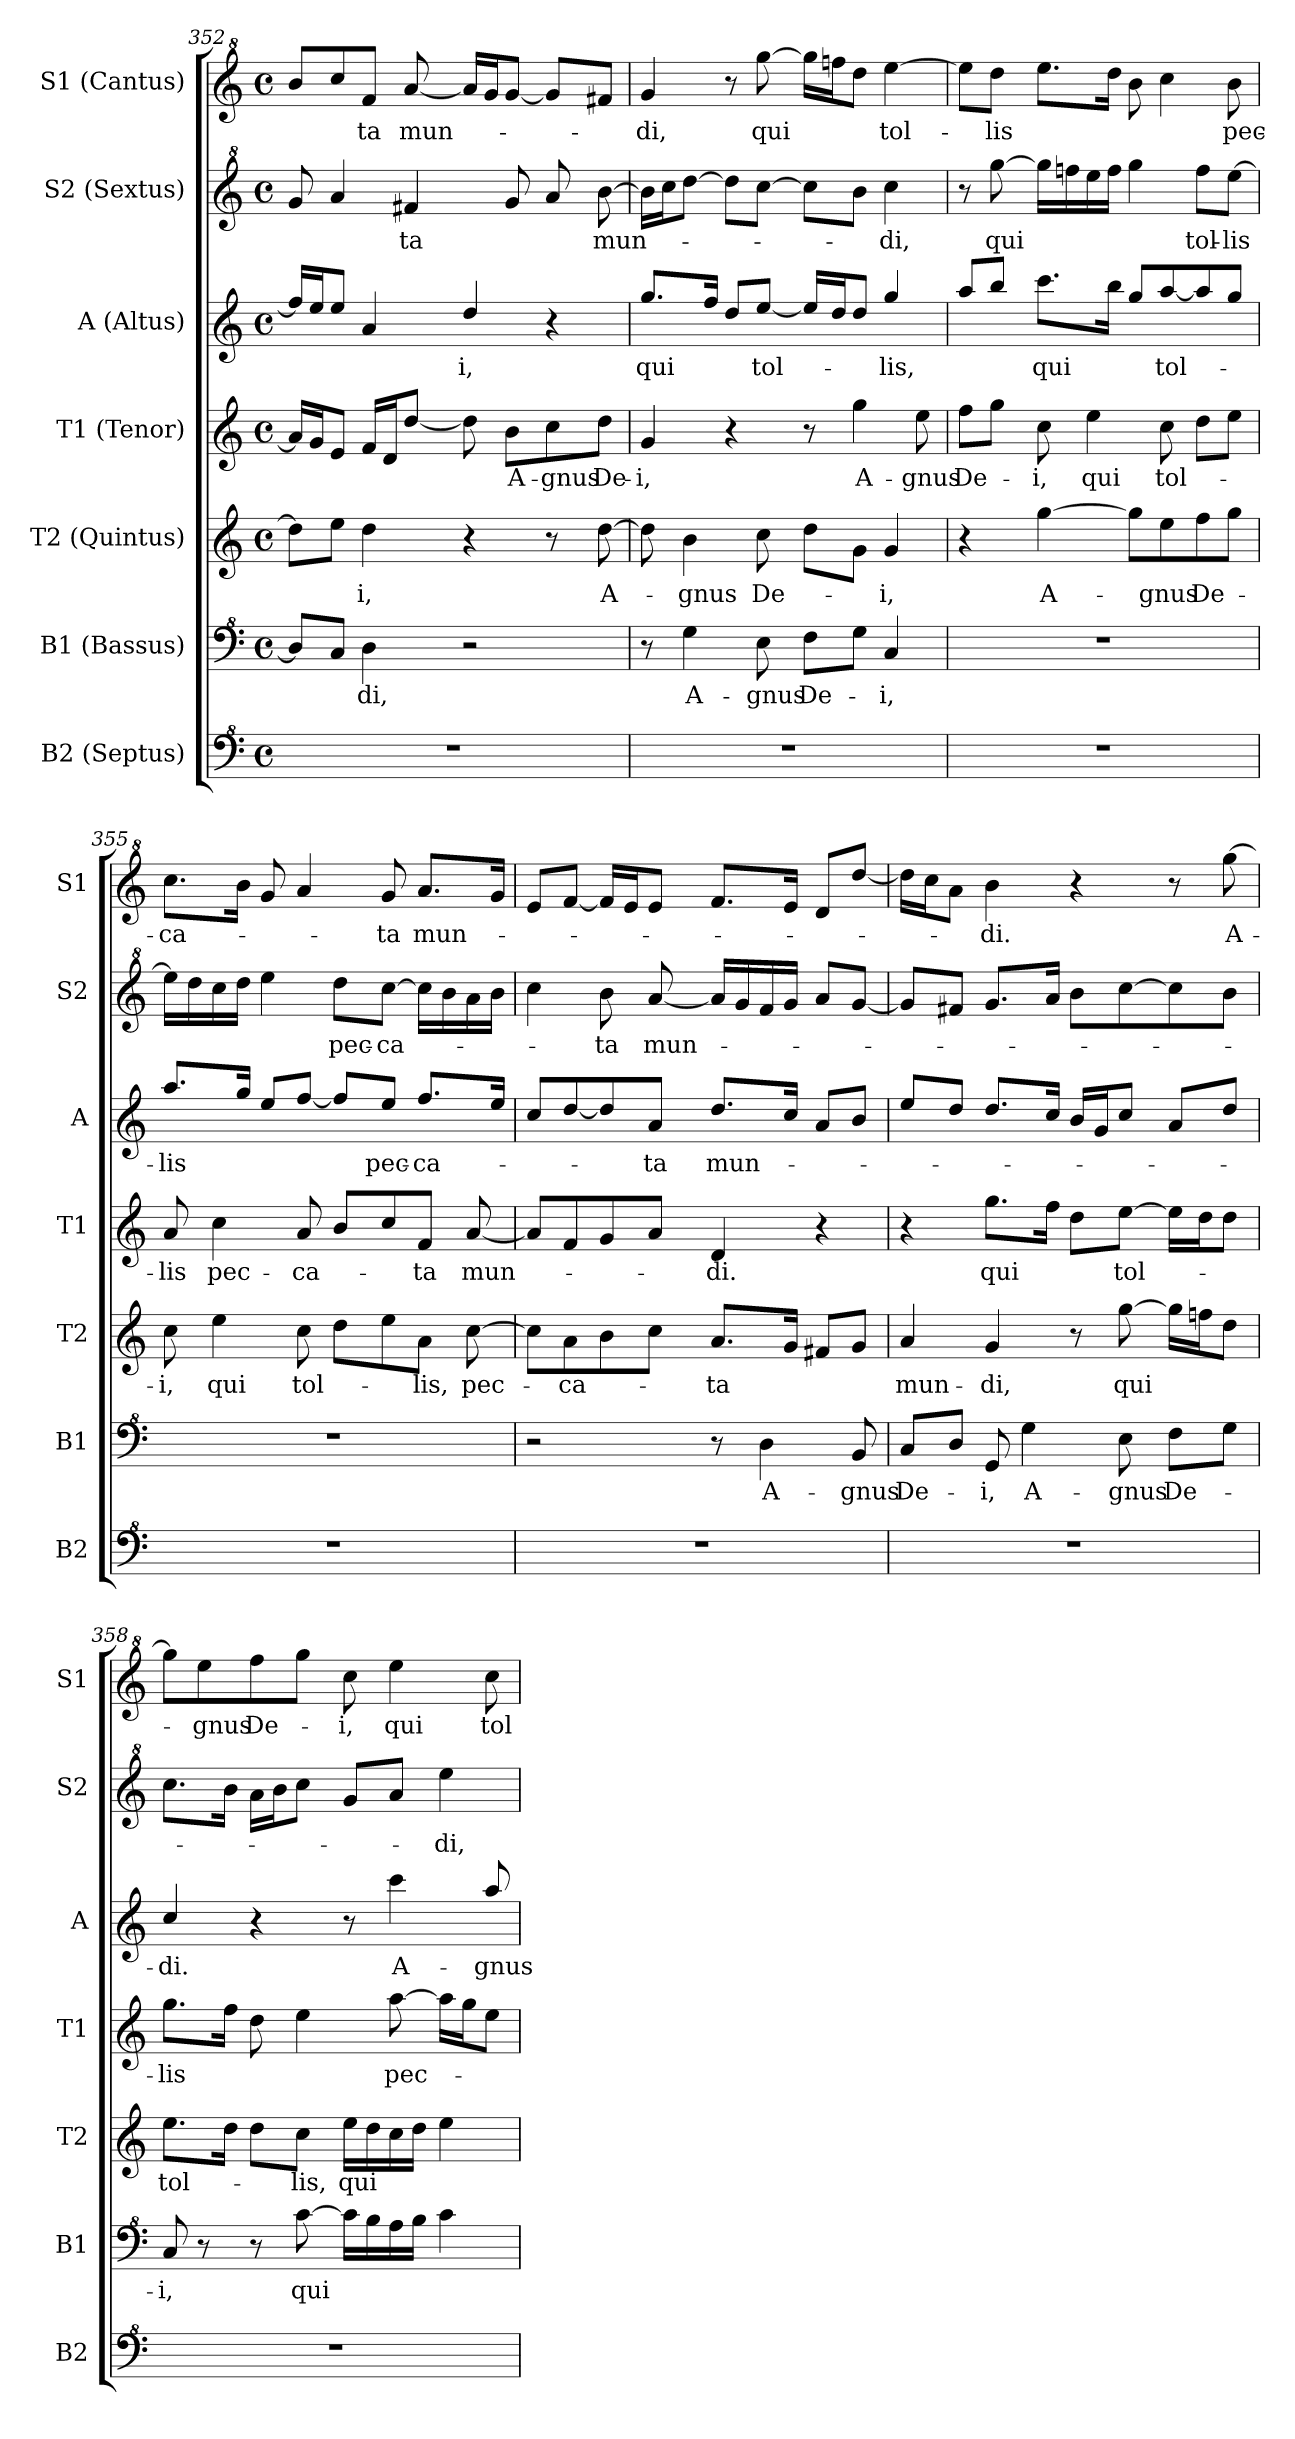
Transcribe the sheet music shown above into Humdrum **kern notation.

**kern	**kern	**text	**kern	**text	**kern	**text	**kern	**text	**kern	**text	**kern	**text
*part7	*part6	*part6	*part5	*part5	*part4	*part4	*part3	*part3	*part2	*part2	*part1	*part1
*staff7	*staff6	*staff6	*staff5	*staff5	*staff4	*staff4	*staff3	*staff3	*staff2	*staff2	*staff1	*staff1
*I"B2 (Septus)	*I"B1 (Bassus)	*	*I"T2 (Quintus)	*	*I"T1 (Tenor)	*	*I"A (Altus)	*	*I"S2 (Sextus)	*	*I"S1 (Cantus)	*
*I'B2	*I'B1	*	*I'T2	*	*I'T1	*	*I'A	*	*I'S2	*	*I'S1	*
*clefF^4	*clefF^4	*	*clefG2	*	*clefG2	*	*clefG2	*	*clefG^2	*	*clefG^2	*
*k[]	*k[]	*	*k[]	*	*k[]	*	*k[]	*	*k[]	*	*k[]	*
*M4/4	*M4/4	*	*M4/4	*	*M4/4	*	*M4/4	*	*M4/4	*	*M4/4	*
*met(c)	*met(c)	*	*met(c)	*	*met(c)	*	*met(c)	*	*met(c)	*	*met(c)	*
=352	=352	=352	=352	=352	=352	=352	=352	=352	=352	=352	=352	=352
1r	8d/L]	.	8dd\L]	.	16a/LL]	.	16ff/LL]	.	8gg/	.	8bb/L	.
.	.	.	.	.	16g/J	.	16ee/J	.	.	.	.	.
.	8c/J	.	8ee\J	.	8e/J	.	8ee/J	.	4aa/	.	8ccc/	.
!	!	!LO:LY:b	!	!LO:LY:b	!	!	!	!	!	!	!	!LO:LY:b
.	4d\	-di,	4dd\	-i,	16f/LL	.	4a/	.	.	.	8ff/J	-ta
.	.	.	.	.	16d/J	.	.	.	.	.	.	.
!	!	!	!	!	!	!	!	!	!	!LO:LY:b	!	!LO:LY:b
.	.	.	.	.	[8dd/J	.	.	.	4ff#X/	-ta	[8aa/	mun-
!	!	!	!	!	!	!	!	!LO:LY:b	!	!	!	!
.	2r	.	4r	.	8dd\]	.	4dd/	-i,	.	.	16aa/LL]	.
.	.	.	.	.	.	.	.	.	.	.	16gg/J	.
!	!	!	!	!	!	!LO:LY:b	!	!	!	!	!	!
.	.	.	.	.	8b\L	A-	.	.	8gg/	.	[8gg/J	.
!	!	!	!	!	!	!LO:LY:b	!	!	!	!	!	!
.	.	.	8r	.	8cc\	-gnus	4r	.	8aa/	.	8gg/L]	.
!	!	!	!	!LO:LY:b	!	!LO:LY:b	!	!	!	!LO:LY:b	!	!
.	.	.	[8dd\	A-	8dd\J	De-	.	.	[8bb\	mun-	8ff#X/J	.
=353	=353	=353	=353	=353	=353	=353	=353	=353	=353	=353	=353	=353
!	!	!	!	!	!	!LO:LY:b	!	!LO:LY:b	!	!	!	!LO:LY:b
1r	8r	.	8dd\]	.	4g/	-i,	8.gg/L	qui	16bb\LL]	.	4gg/	-di,
.	.	.	.	.	.	.	.	.	16ccc\J	.	.	.
!	!	!LO:LY:b	!	!LO:LY:b	!	!	!	!	!	!	!	!
.	4g\	A-	4b\	-gnus	.	.	.	.	[8ddd\J	.	.	.
.	.	.	.	.	.	.	16ff/Jk	.	.	.	.	.
.	.	.	.	.	4r	.	8dd/L	.	8ddd\L]	.	8r	.
!	!	!LO:LY:b	!	!LO:LY:b	!	!	!	!LO:LY:b	!	!	!	!LO:LY:b
.	8e\	-gnus	8cc\	De-	.	.	[8ee/J	tol-	[8ccc\J	.	[8ggg\	qui
!	!	!LO:LY:b	!	!	!	!	!	!	!	!	!	!
.	8f\L	De-	8dd\L	.	8r	.	16ee/LL]	.	8ccc\L]	.	16ggg\LL]	.
.	.	.	.	.	.	.	16dd/J	.	.	.	16fffni\J	.
!	!	!	!	!	!	!LO:LY:b	!	!	!	!	!	!
.	8g\J	.	8g\J	.	4gg\	A-	8dd/J	.	8bb\J	.	8ddd\J	.
!	!	!LO:LY:b	!	!LO:LY:b	!	!	!	!LO:LY:b	!	!LO:LY:b	!	!LO:LY:b
.	4c/	-i,	4g/	-i,	.	.	4gg/	-lis,	4ccc\	-di,	[4eee\	tol-
!	!	!	!	!	!	!LO:LY:b	!	!	!	!	!	!
.	.	.	.	.	8ee\	-gnus	.	.	.	.	.	.
!!LO:LB:g=z
=354	=354	=354	=354	=354	=354	=354	=354	=354	=354	=354	=354	=354
!	!	!	!	!	!	!LO:LY:b	!	!	!	!	!	!
1r	1r	.	4r	.	8ff\L	De-	8aa/L	.	8r	.	8eee\L]	.
!	!	!	!	!	!	!	!	!	!	!LO:LY:b	!	!LO:LY:b
.	.	.	.	.	8gg\J	.	8bb/J	.	[8ggg\	qui	8ddd\J	-lis
!	!	!	!	!LO:LY:b	!	!LO:LY:b	!	!LO:LY:b	!	!	!	!
.	.	.	[4gg\	A-	8cc\	-i,	8.ccc\L	qui	16ggg\LL]	.	8.eee\L	.
.	.	.	.	.	.	.	.	.	16fffni\	.	.	.
!	!	!	!	!	!	!LO:LY:b	!	!	!	!	!	!
.	.	.	.	.	4ee\	qui	.	.	16eee\	.	.	.
.	.	.	.	.	.	.	16bb\Jk	.	16fff\JJ	.	16ddd\Jk	.
.	.	.	8gg\L]	.	.	.	8gg/L	.	4ggg\	.	8bb\	.
!	!	!	!	!LO:LY:b	!	!LO:LY:b	!	!LO:LY:b	!	!	!	!
.	.	.	8ee\	-gnus	8cc\	tol-	[8aa/	tol-	.	.	4ccc\	.
!	!	!	!	!LO:LY:b	!	!	!	!	!	!LO:LY:b	!	!
.	.	.	8ff\	De-	8dd\L	.	8aa/]	.	8fff\L	tol-	.	.
!	!	!	!	!	!	!	!	!	!	!LO:LY:b	!	!LO:LY:b
.	.	.	8gg\J	.	8ee\J	.	8gg/J	.	[8eee\J	-lis	8bb\	pec-
=355	=355	=355	=355	=355	=355	=355	=355	=355	=355	=355	=355	=355
!	!	!	!	!LO:LY:b	!	!LO:LY:b	!	!LO:LY:b	!	!	!	!LO:LY:b
1r	1r	.	8cc\	-i,	8a/	-lis	8.aa/L	-lis	16eee\LL]	.	8.ccc\L	-ca-
.	.	.	.	.	.	.	.	.	16ddd\	.	.	.
!	!	!	!	!LO:LY:b	!	!LO:LY:b	!	!	!	!	!	!
.	.	.	4ee\	qui	4cc\	pec-	.	.	16ccc\	.	.	.
.	.	.	.	.	.	.	16gg/Jk	.	16ddd\JJ	.	16bb\Jk	.
.	.	.	.	.	.	.	8ee/L	.	4eee\	.	8gg/	.
!	!	!	!	!LO:LY:b	!	!LO:LY:b	!	!	!	!	!	!
.	.	.	8cc\	tol-	8a/	-ca-	[8ff/J	.	.	.	4aa/	.
!	!	!	!	!	!	!	!	!	!	!LO:LY:b	!	!
.	.	.	8dd\L	.	8b/L	.	8ff/L]	.	8ddd\L	pec-	.	.
!	!	!	!	!	!	!	!	!LO:LY:b	!	!LO:LY:b	!	!LO:LY:b
.	.	.	8ee\	.	8cc/	.	8ee/J	pec-	[8ccc\J	-ca-	8gg/	-ta
!	!	!	!	!LO:LY:b	!	!LO:LY:b	!	!LO:LY:b	!	!	!	!LO:LY:b
.	.	.	8a\J	-lis,	8f/J	-ta	8.ff/L	-ca-	16ccc\LL]	.	8.aa/L	mun-
.	.	.	.	.	.	.	.	.	16bb\	.	.	.
!	!	!	!	!LO:LY:b	!	!LO:LY:b	!	!	!	!	!	!
.	.	.	[8cc\	pec-	[8a/	mun-	.	.	16aa\	.	.	.
.	.	.	.	.	.	.	16ee/Jk	.	16bb\JJ	.	16gg/Jk	.
=356	=356	=356	=356	=356	=356	=356	=356	=356	=356	=356	=356	=356
1r	2r	.	8cc\L]	.	8a/L]	.	8cc/L	.	4ccc\	.	8ee/L	.
!	!	!	!	!LO:LY:b	!	!	!	!	!	!	!	!
.	.	.	8a\	-ca-	8f/	.	[8dd/	.	.	.	[8ff/J	.
!	!	!	!	!	!	!	!	!	!	!LO:LY:b	!	!
.	.	.	8b\	.	8g/	.	8dd/]	.	8bb\	-ta	16ff/LL]	.
.	.	.	.	.	.	.	.	.	.	.	16ee/J	.
!	!	!	!	!	!	!	!	!LO:LY:b	!	!LO:LY:b	!	!
.	.	.	8cc\J	.	8a/J	.	8a/J	-ta	[8aa/	mun-	8ee/J	.
!	!	!	!	!LO:LY:b	!	!LO:LY:b	!	!LO:LY:b	!	!	!	!
.	8r	.	8.a/L	-ta	4d/	-di.	8.dd/L	mun-	16aa/LL]	.	8.ff/L	.
.	.	.	.	.	.	.	.	.	16gg/	.	.	.
!	!	!LO:LY:b	!	!	!	!	!	!	!	!	!	!
.	4d\	A-	.	.	.	.	.	.	16ff/	.	.	.
.	.	.	16g/Jk	.	.	.	16cc/Jk	.	16gg/JJ	.	16ee/Jk	.
.	.	.	8f#X/L	.	4r	.	8a/L	.	8aa/L	.	8dd/L	.
!	!	!LO:LY:b	!	!	!	!	!	!	!	!	!	!
.	8B/	-gnus	8g/J	.	.	.	8b/J	.	[8gg/J	.	[8ddd/J	.
=357	=357	=357	=357	=357	=357	=357	=357	=357	=357	=357	=357	=357
!	!	!LO:LY:b	!	!LO:LY:b	!	!	!	!	!	!	!	!
1r	8c/L	De-	4a/	mun-	4r	.	8ee/L	.	8gg/L]	.	16ddd\LL]	.
.	.	.	.	.	.	.	.	.	.	.	16ccc\J	.
.	8d/J	.	.	.	.	.	8dd/J	.	8ff#X/J	.	8aa\J	.
!	!	!LO:LY:b	!	!LO:LY:b	!	!LO:LY:b	!	!	!	!	!	!LO:LY:b
.	8G/	-i,	4g/	-di,	8.gg\L	qui	8.dd/L	.	8.gg/L	.	4bb\	-di.
!	!	!LO:LY:b	!	!	!	!	!	!	!	!	!	!
.	4g\	A-	.	.	.	.	.	.	.	.	.	.
.	.	.	.	.	16ff\Jk	.	16cc/Jk	.	16aa/Jk	.	.	.
.	.	.	8r	.	8dd\L	.	16b/LL	.	8bb\L	.	4r	.
.	.	.	.	.	.	.	16g/J	.	.	.	.	.
!	!	!LO:LY:b	!	!LO:LY:b	!	!LO:LY:b	!	!	!	!	!	!
.	8e\	-gnus	[8gg\	qui	[8ee\J	tol-	8cc/J	.	[8ccc\	.	.	.
!	!	!LO:LY:b	!	!	!	!	!	!	!	!	!	!
.	8f\L	De-	16gg\LL]	.	16ee\LL]	.	8a/L	.	8ccc\]	.	8r	.
.	.	.	16ffni\J	.	16dd\J	.	.	.	.	.	.	.
!	!	!	!	!	!	!	!	!	!	!	!	!LO:LY:b
.	8g\J	.	8dd\J	.	8dd\J	.	8dd/J	.	8bb\J	.	[8ggg\	A-
!!LO:PB:g=z
=358	=358	=358	=358	=358	=358	=358	=358	=358	=358	=358	=358	=358
!	!	!LO:LY:b	!	!LO:LY:b	!	!LO:LY:b	!	!LO:LY:b	!	!	!	!
1r	8c/	-i,	8.ee\L	tol-	8.gg\L	-lis	4cc/	-di.	8.ccc\L	.	8ggg\L]	.
!	!	!	!	!	!	!	!	!	!	!	!	!LO:LY:b
.	8r	.	.	.	.	.	.	.	.	.	8eee\	-gnus
.	.	.	16dd\Jk	.	16ff\Jk	.	.	.	16bb\Jk	.	.	.
!	!	!	!	!	!	!	!	!	!	!	!	!LO:LY:b
.	8r	.	8dd\L	.	8dd\	.	4r	.	16aa\LL	.	8fff\	De-
.	.	.	.	.	.	.	.	.	16bb\J	.	.	.
!	!	!LO:LY:b	!	!LO:LY:b	!	!	!	!	!	!	!	!
.	[8cc\	qui	8cc\J	-lis,	4ee\	.	.	.	8ccc\J	.	8ggg\J	.
!	!	!	!	!LO:LY:b	!	!	!	!	!	!	!	!LO:LY:b
.	16cc\LL]	.	16ee\LL	qui	.	.	8r	.	8gg/L	.	8ccc\	-i,
.	16b\	.	16dd\	.	.	.	.	.	.	.	.	.
!	!	!	!	!	!	!LO:LY:b	!	!LO:LY:b	!	!	!	!LO:LY:b
.	16a\	.	16cc\	.	[8aa\	pec-	4ccc\	A-	8aa/J	.	4eee\	qui
.	16b\JJ	.	16dd\JJ	.	.	.	.	.	.	.	.	.
!	!	!	!	!	!	!	!	!	!	!LO:LY:b	!	!
.	4cc\	.	4ee\	.	16aa\LL]	.	.	.	4eee\	-di,	.	.
.	.	.	.	.	16gg\J	.	.	.	.	.	.	.
!	!	!	!	!	!	!	!	!LO:LY:b	!	!	!	!LO:LY:b
.	.	.	.	.	8ee\J	.	8aa/	-gnus	.	.	8ccc\	tol-
=	=	=	=	=	=	=	=	=	=	=	=	=
*-	*-	*-	*-	*-	*-	*-	*-	*-	*-	*-	*-	*-
